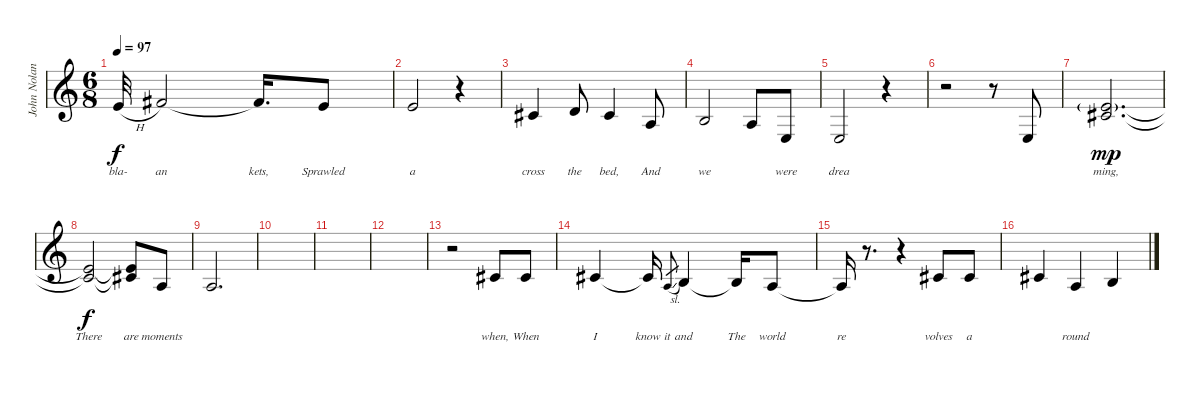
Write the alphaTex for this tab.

\track ("John Nolan, Michelle DaRosa" "John Nolan") {instrument cello}
\staff {score}
\tuning (E4 B3 G3 D3 A2 E2) {hide}
\ts (6 8)
\tempo 97
\clef g2
\ks c
5.2{h}.32{lyrics (0 "bla-") lyrics (1 "") lyrics (2 "") lyrics (3 "") lyrics (4 "") dy f} 7.2.2{lyrics (0 "an") lyrics (1 "") lyrics (2 "") lyrics (3 "") lyrics (4 "")} 7.2{t}.16{d lyrics (0 "kets,") lyrics (1 "") lyrics (2 "") lyrics (3 "") lyrics (4 "")} 5.2.8{lyrics (0 "Sprawled") lyrics (1 "") lyrics (2 "") lyrics (3 "") lyrics (4 "")} |
5.2.2{lyrics (0 "a") lyrics (1 "") lyrics (2 "") lyrics (3 "") lyrics (4 "")} r.4 |
6.3.4{lyrics (0 "cross") lyrics (1 "") lyrics (2 "") lyrics (3 "") lyrics (4 "")} 7.3.8{lyrics (0 "the") lyrics (1 "") lyrics (2 "") lyrics (3 "") lyrics (4 "")} 6.3.4{lyrics (0 "bed,") lyrics (1 "") lyrics (2 "") lyrics (3 "") lyrics (4 "")} 7.4.8{lyrics (0 "And") lyrics (1 "") lyrics (2 "") lyrics (3 "") lyrics (4 "")} |
4.3.2{lyrics (0 "we") lyrics (1 "") lyrics (2 "") lyrics (3 "") lyrics (4 "")} 2.3.8{lyrics (0 "") lyrics (1 "") lyrics (2 "") lyrics (3 "") lyrics (4 "")} 2.4.8{lyrics (0 "were") lyrics (1 "") lyrics (2 "") lyrics (3 "") lyrics (4 "")} |
2.4.2{lyrics (0 "drea") lyrics (1 "") lyrics (2 "") lyrics (3 "") lyrics (4 "")} r.4 |
r.2 r.8 2.4.8{lyrics (0 "") lyrics (1 "") lyrics (2 "") lyrics (3 "") lyrics (4 "")} |
(0.1{g} 2.2).2{d lyrics (0 "ming,") lyrics (1 "") lyrics (2 "") lyrics (3 "") lyrics (4 "") dy mp} |
(0.1{t} 2.2{t}).2{lyrics (0 "There") lyrics (1 "") lyrics (2 "") lyrics (3 "") lyrics (4 "") dy f} (0.1{t} 2.2{t}).8{lyrics (0 "are") lyrics (1 "") lyrics (2 "") lyrics (3 "") lyrics (4 "")} 2.3.8{lyrics (0 "moments") lyrics (1 "") lyrics (2 "") lyrics (3 "") lyrics (4 "")} |
2.3.2{d lyrics (0 "") lyrics (1 "") lyrics (2 "") lyrics (3 "") lyrics (4 "")} |
|
|
|
r.2 6.3.8{lyrics (0 "when,") lyrics (1 "") lyrics (2 "") lyrics (3 "") lyrics (4 "")} 6.3.8{lyrics (0 "When") lyrics (1 "") lyrics (2 "") lyrics (3 "") lyrics (4 "")} |
6.3.4{lyrics (0 "I") lyrics (1 "") lyrics (2 "") lyrics (3 "") lyrics (4 "")} 6.3{t}.16{lyrics (0 "know") lyrics (1 "") lyrics (2 "") lyrics (3 "") lyrics (4 "")} 2.3{sl}.8{lyrics (0 "it") lyrics (1 "") lyrics (2 "") lyrics (3 "") lyrics (4 "") gr} 4.3.4{lyrics (0 "and") lyrics (1 "") lyrics (2 "") lyrics (3 "") lyrics (4 "")} 4.3{t}.16{lyrics (0 "The") lyrics (1 "") lyrics (2 "") lyrics (3 "") lyrics (4 "")} 2.3.8{lyrics (0 "world") lyrics (1 "") lyrics (2 "") lyrics (3 "") lyrics (4 "")} |
2.3{t}.16{lyrics (0 "re") lyrics (1 "") lyrics (2 "") lyrics (3 "") lyrics (4 "")} r.8{d} r.4 6.3.8{lyrics (0 "volves") lyrics (1 "") lyrics (2 "") lyrics (3 "") lyrics (4 "")} 6.3.8{lyrics (0 "a") lyrics (1 "") lyrics (2 "") lyrics (3 "") lyrics (4 "")} |
6.3.4{lyrics (0 "") lyrics (1 "") lyrics (2 "") lyrics (3 "") lyrics (4 "")} 2.3.4{lyrics (0 "round") lyrics (1 "") lyrics (2 "") lyrics (3 "") lyrics (4 "")} 4.3.4{lyrics (0 "") lyrics (1 "") lyrics (2 "") lyrics (3 "") lyrics (4 "")}
